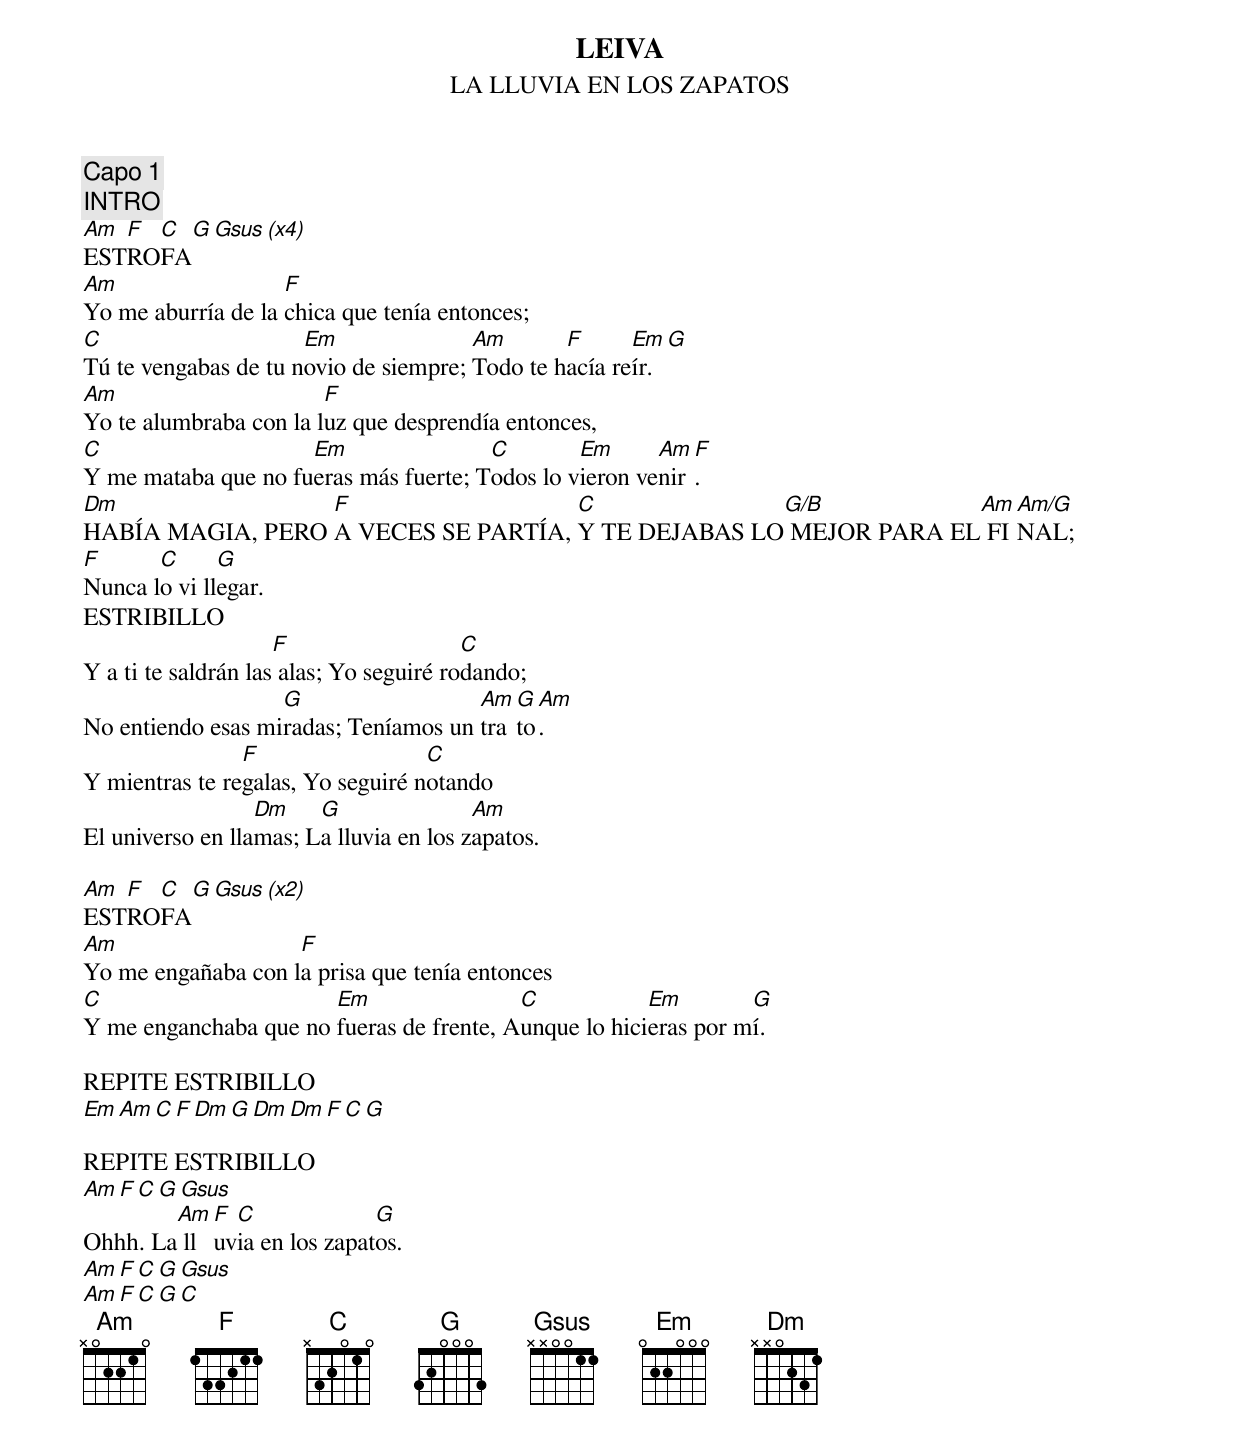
LEIVA
LA LLUVIA EN LOS ZAPATOS
Capo 1
INTRO
Am F C G Gsus (x4)
ESTROFA
Am                  F
Yo me aburría de la chica que tenía entonces;
C                     Em               Am       F      Em G
Tú te vengabas de tu novio de siempre; Todo te hacía reír.
Am                      F
Yo te alumbraba con la luz que desprendía entonces,
C                    Em                C        Em      Am F
Y me mataba que no fueras más fuerte; Todos lo vieron venir.
Dm                F                  C              G/B           Am Am/G
HABÍA MAGIA, PERO A VECES SE PARTÍA, Y TE DEJABAS LO MEJOR PARA EL FINAL;
F      C      G
Nunca lo vi llegar.
ESTRIBILLO
                     F                   C
Y a ti te saldrán las alas; Yo seguiré rodando;
                   G                  Am G Am
No entiendo esas miradas; Teníamos un trato.
                F                  C
Y mientras te regalas, Yo seguiré notando
                  Dm    G                Am
El universo en llamas; La lluvia en los zapatos.

Am F C G Gsus (x2)
ESTROFA
Am                  F
Yo me engañaba con la prisa que tenía entonces
C                      Em                 C            Em        G
Y me enganchaba que no fueras de frente, Aunque lo hicieras por mí.

REPITE ESTRIBILLO
Em Am C F Dm G Dm Dm F C G

REPITE ESTRIBILLO
Am F C G Gsus
        Am F C              G
Ohhh. La lluvia en los zapatos.
Am F C G Gsus
Am F C G C
